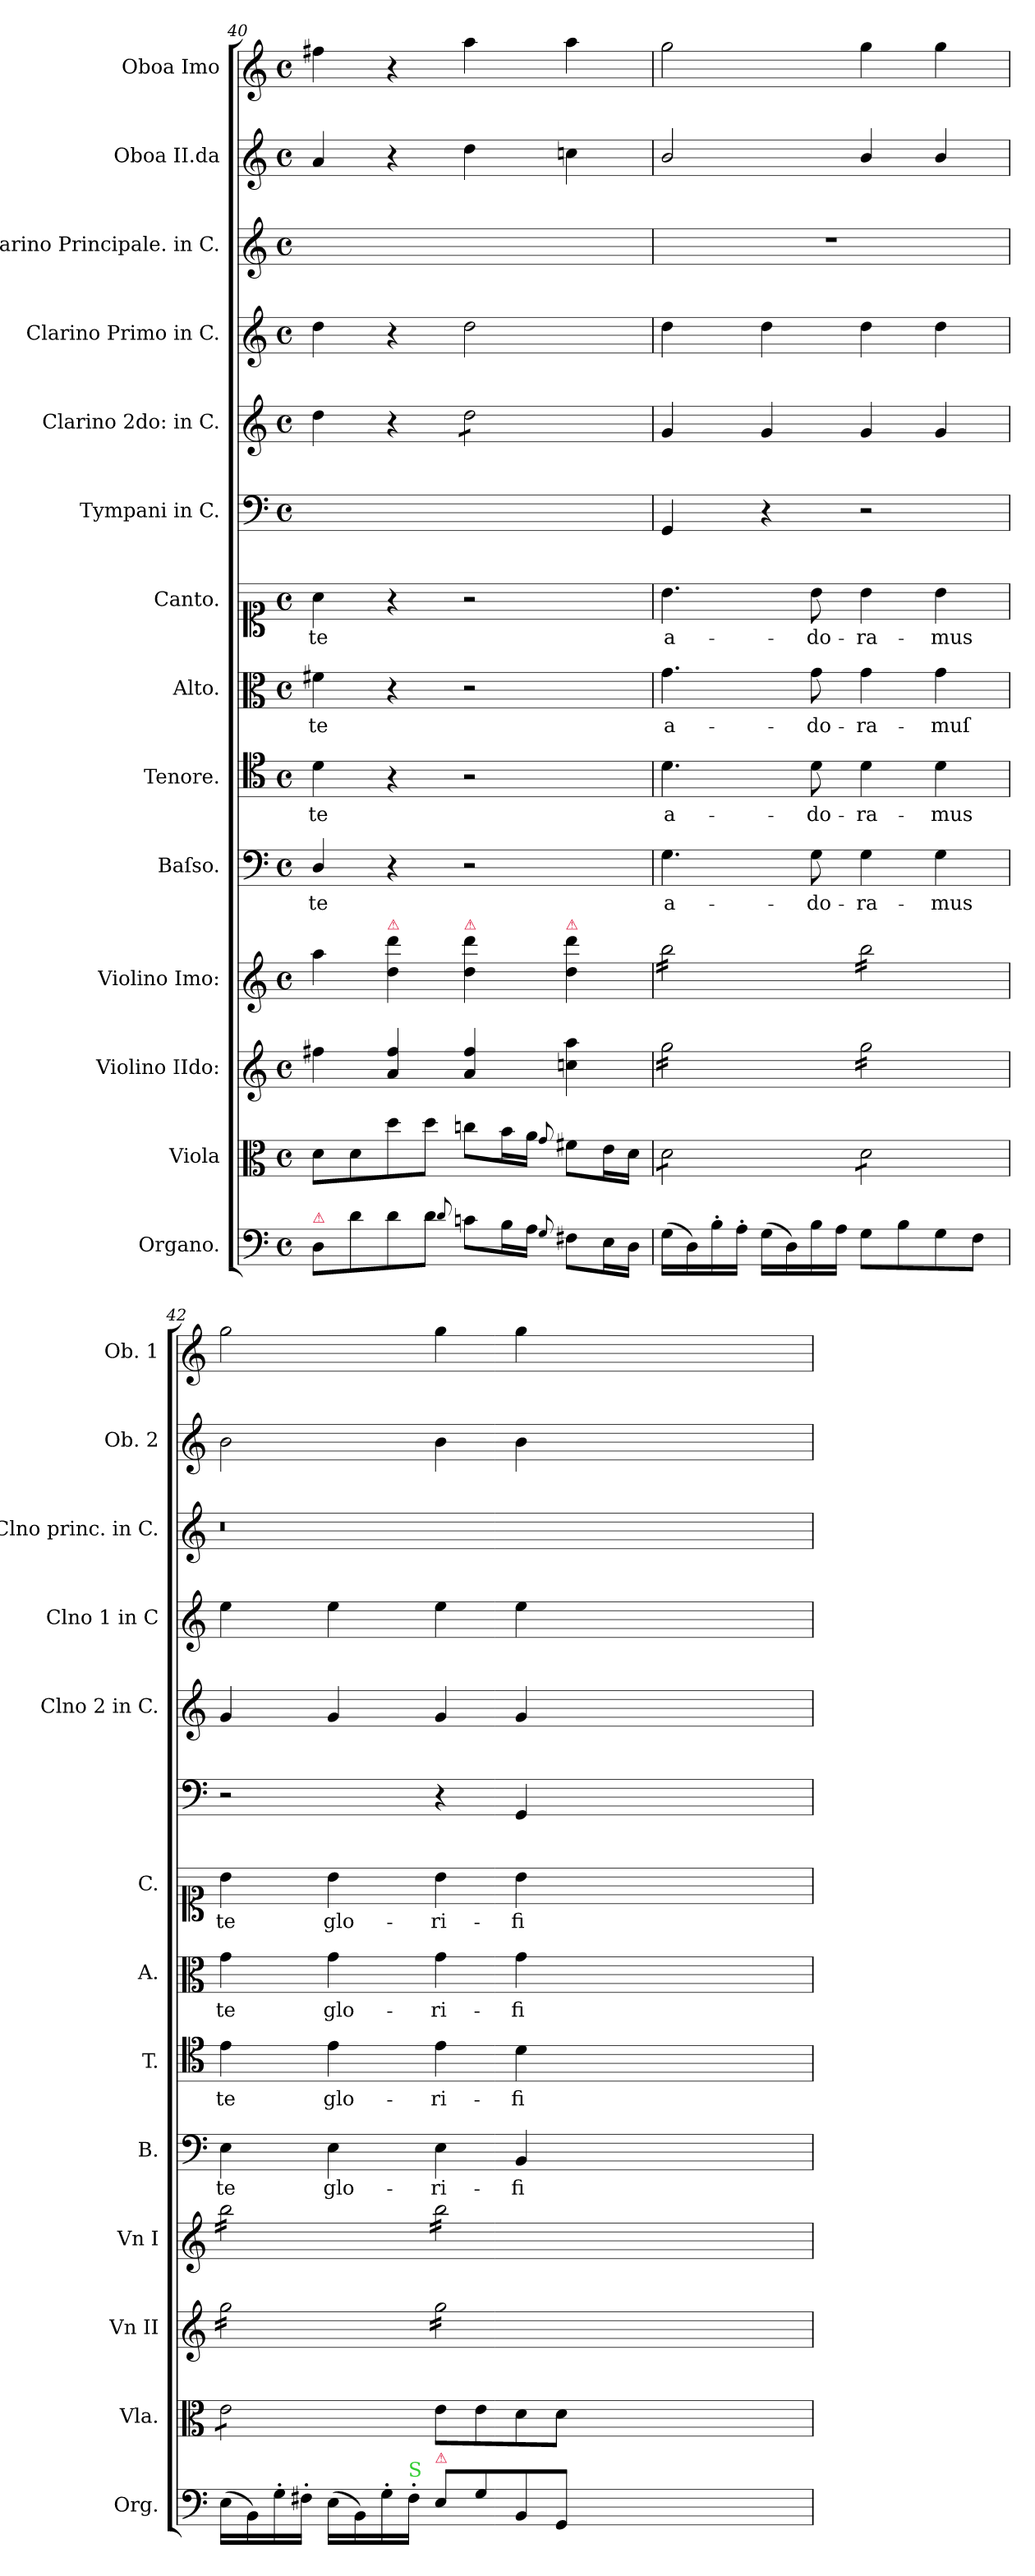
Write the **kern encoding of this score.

**kern	**kern	**kern	**kern	**kern	**text	**kern	**text	**kern	**text	**kern	**text	**kern	**kern	**kern	**kern	**kern	**kern
*part14	*part13	*part12	*part11	*part10	*part10	*part9	*part9	*part8	*part8	*part7	*part7	*part6	*part5	*part4	*part3	*part2	*part1
*staff14	*staff13	*staff12	*staff11	*staff10	*staff10	*staff9	*staff9	*staff8	*staff8	*staff7	*staff7	*staff6	*staff5	*staff4	*staff3	*staff2	*staff1
*I"Organo.	*I"Viola	*I"Violino IIdo:	*I"Violino Imo:	*I"Baſso.	*	*I"Tenore.	*	*I"Alto.	*	*I"Canto.	*	*I"Tympani in C.	*I"Clarino 2do: in C.	*I"Clarino Primo in C.	*I"Clarino Principale. in C.	*I"Oboa II.da	*I"Oboa Imo
*I'Org.	*I'Vla.	*I'Vn II	*I'Vn I	*I'B.	*	*I'T.	*	*I'A.	*	*I'C.	*	*	*I'Clno 2 in C.	*I'Clno 1 in C	*I'Clno princ. in C.	*I'Ob. 2	*I'Ob. 1
*clefF4	*clefC3	*clefG2	*clefG2	*clefF4	*	*clefC4	*	*clefC3	*	*clefC1	*	*clefF4	*clefG2	*clefG2	*clefG2	*clefG2	*clefG2
*k[]	*k[]	*k[]	*k[]	*k[]	*	*k[]	*	*k[]	*	*k[]	*	*k[]	*k[]	*k[]	*k[]	*k[]	*k[]
*M4/4	*M4/4	*M4/4	*M4/4	*M4/4	*	*M4/4	*	*M4/4	*	*M4/4	*	*M4/4	*M4/4	*M4/4	*M4/4	*M4/4	*M4/4
*met(c)	*met(c)	*met(c)	*met(c)	*met(c)	*	*met(c)	*	*met(c)	*	*met(c)	*	*met(c)	*met(c)	*met(c)	*met(c)	*met(c)	*met(c)
=40	=40	=40	=40	=40	=40	=40	=40	=40	=40	=40	=40	=40	=40	=40	=40	=40	=40
!LO:TX:a:color=crimson:t=⚠	!	!	!	!	!	!	!	!	!	!	!	!	!	!	!	!	!
8D/L	8d\L	4ff#X\	4aa\	4D/	te	4d\	te	4f#X\	te	4a\	te	1ryy	4dd\	4dd\	1ryy	4a/	4ff#X\
8d\	8d\	.	.	.	.	.	.	.	.	.	.	.	.	.	.	.	.
!	!	!	!LO:TX:a:color=crimson:t=⚠	!	!	!	!	!	!	!	!	!	!	!	!	!	!
8d\	8dd\	4a/ 4ff#/	4dd\ 4ddd\	4r	.	4r	.	4r	.	4r	.	.	4r	4r	.	4r	4r
8d\J	8dd\J	.	.	.	.	.	.	.	.	.	.	.	.	.	.	.	.
8qqd/	.	.	.	.	.	.	.	.	.	.	.	.	.	.	.	.	.
!	!	!	!LO:TX:a:color=crimson:t=⚠	!	!	!	!	!	!	!	!	!	!	!	!	!	!
*	*	*	*	*	*	*	*	*	*	*	*	*	*tremolo	*	*	*	*
8cn\L	8ccn\L	4a/ 4ff#/	4dd\ 4ddd\	2r	.	2r	.	2r	.	2r	.	.	8dd\L	2dd\	.	4dd\	4aa\
16B\L	16b\L	.	.	.	.	.	.	.	.	.	.	.	8dd\	.	.	.	.
16A\JJ	16a\JJ	.	.	.	.	.	.	.	.	.	.	.	.	.	.	.	.
8qqG/	8qqg/	.	.	.	.	.	.	.	.	.	.	.	.	.	.	.	.
!	!	!	!LO:TX:a:color=crimson:t=⚠	!	!	!	!	!	!	!	!	!	!	!	!	!	!
8F#X\L	8f#X\L	4ccn\ 4aa\	4dd\ 4ddd\	.	.	.	.	.	.	.	.	.	8dd\	.	.	4ccn\	4aa\
16E\L	16e\L	.	.	.	.	.	.	.	.	.	.	.	8dd\J	.	.	.	.
*	*	*	*	*	*	*	*	*	*	*	*	*	*Xtremolo	*	*	*	*
16D\JJ	16d\JJ	.	.	.	.	.	.	.	.	.	.	.	.	.	.	.	.
=41	=41	=41	=41	=41	=41	=41	=41	=41	=41	=41	=41	=41	=41	=41	=41	=41	=41
*	*tremolo	*	*	*	*	*	*	*	*	*	*	*	*	*	*	*	*
*	*	*tremolo	*	*	*	*	*	*	*	*	*	*	*	*	*	*	*
*	*	*	*tremolo	*	*	*	*	*	*	*	*	*	*	*	*	*	*
(>16G\LL	8d\L	16gg\LL	16bb\LL	4.G\	a-	4.d\	a-	4.g\	a-	4.b\	a-	4GG/	4g/	4dd\	1r	2b/	2gg\
16D\)	.	16gg\	16bb\	.	.	.	.	.	.	.	.	.	.	.	.	.	.
16B'>\	8d\	16gg\	16bb\	.	.	.	.	.	.	.	.	.	.	.	.	.	.
16A'>\JJ	.	16gg\	16bb\	.	.	.	.	.	.	.	.	.	.	.	.	.	.
(>16G\LL	8d\	16gg\	16bb\	.	.	.	.	.	.	.	.	4r	4g/	4dd\	.	.	.
16D\)	.	16gg\	16bb\	.	.	.	.	.	.	.	.	.	.	.	.	.	.
16B\	8d\J	16gg\	16bb\	8G\	-do-	8d\	-do-	8g\	-do-	8b\	-do-	.	.	.	.	.	.
16A\JJ	.	16gg\JJ	16bb\JJ	.	.	.	.	.	.	.	.	.	.	.	.	.	.
8G\L	8d\L	16gg\LL	16bb\LL	4G\	-ra-	4d\	-ra-	4g\	-ra-	4b\	-ra-	2r	4g/	4dd\	.	4b/	4gg\
.	.	16gg\	16bb\	.	.	.	.	.	.	.	.	.	.	.	.	.	.
8B\	8d\	16gg\	16bb\	.	.	.	.	.	.	.	.	.	.	.	.	.	.
.	.	16gg\	16bb\	.	.	.	.	.	.	.	.	.	.	.	.	.	.
8G\	8d\	16gg\	16bb\	4G\	-mus	4d\	-mus	4g\	-muſ	4b\	-mus	.	4g/	4dd\	.	4b/	4gg\
.	.	16gg\	16bb\	.	.	.	.	.	.	.	.	.	.	.	.	.	.
8F\J	8d\J	16gg\	16bb\	.	.	.	.	.	.	.	.	.	.	.	.	.	.
.	.	16gg\JJ	16bb\JJ	.	.	.	.	.	.	.	.	.	.	.	.	.	.
=42	=42	=42	=42	=42	=42	=42	=42	=42	=42	=42	=42	=42	=42	=42	=42	=42	=42
(>16E\LL	8e\L	16gg\LL	16bb\LL	4E\	te	4e\	te	4g\	te	4b\	te	2r	4g/	4ee\	0.r	2b\	2gg\
16BB\)	.	16gg\	16bb\	.	.	.	.	.	.	.	.	.	.	.	.	.	.
16G'>\	8e\	16gg\	16bb\	.	.	.	.	.	.	.	.	.	.	.	.	.	.
16F#X'>\JJ	.	16gg\	16bb\	.	.	.	.	.	.	.	.	.	.	.	.	.	.
(>16E\LL	8e\	16gg\	16bb\	4E\	glo-	4e\	glo-	4g\	glo-	4b\	glo-	.	4g/	4ee\	.	.	.
16BB\)	.	16gg\	16bb\	.	.	.	.	.	.	.	.	.	.	.	.	.	.
16G'>\	8e\J	16gg\	16bb\	.	.	.	.	.	.	.	.	.	.	.	.	.	.
*	*Xtremolo	*	*	*	*	*	*	*	*	*	*	*	*	*	*	*	*
!LO:TX:a:color=limegreen:t=S	!	!	!	!	!	!	!	!	!	!	!	!	!	!	!	!	!
16F#'>\JJ	.	16gg\JJ	16bb\JJ	.	.	.	.	.	.	.	.	.	.	.	.	.	.
!LO:TX:a:color=crimson:t=⚠	!	!	!	!	!	!	!	!	!	!	!	!	!	!	!	!	!
8E\L	8e\L	16gg\LL	16bb\LL	4E\	-ri-	4e\	-ri-	4g\	-ri-	4b\	-ri-	4r	4g/	4ee\	.	4b\	4gg\
.	.	16gg\	16bb\	.	.	.	.	.	.	.	.	.	.	.	.	.	.
8G\	8e\	16gg\	16bb\	.	.	.	.	.	.	.	.	.	.	.	.	.	.
.	.	16gg\	16bb\	.	.	.	.	.	.	.	.	.	.	.	.	.	.
8BB/	8d\	16gg\	16bb\	4BB/	-fi-	4d\	-fi-	4g\	-fi-	4b\	-fi-	4GG/	4g/	4ee\	.	4b\	4gg\
.	.	16gg\	16bb\	.	.	.	.	.	.	.	.	.	.	.	.	.	.
8GG/J	8d\J	16gg\	16bb\	.	.	.	.	.	.	.	.	.	.	.	.	.	.
.	.	16gg\JJ	16bb\JJ	.	.	.	.	.	.	.	.	.	.	.	.	.	.
*	*	*	*Xtremolo	*	*	*	*	*	*	*	*	*	*	*	*	*	*
*	*	*Xtremolo	*	*	*	*	*	*	*	*	*	*	*	*	*	*	*
0ryy	0ryy	0ryy	0ryy	0ryy	.	0ryy	.	0ryy	.	0ryy	.	0ryy	0ryy	0ryy	.	0ryy	0ryy
=	=	=	=	=	=	=	=	=	=	=	=	=	=	=	=	=	=
*-	*-	*-	*-	*-	*-	*-	*-	*-	*-	*-	*-	*-	*-	*-	*-	*-	*-
